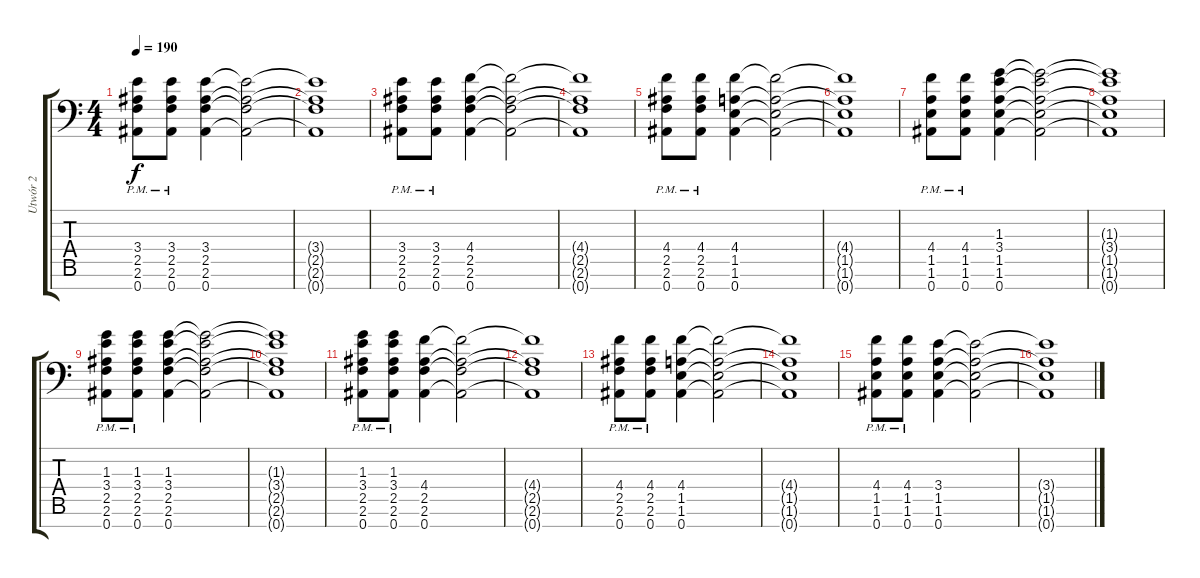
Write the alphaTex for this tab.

\track ("Utwór 2" "Utwór 2") {instrument overdrivenguitar}
\staff {score tabs}
\tuning (Eb4 Bb3 Gb3 Db3 Ab2 Eb2 Bb1) {hide}
\ts (4 4)
\tempo 190
\clef f4
\ks c
(3.4 2.5{pm} 2.6{pm} 0.7{pm}).8{dy f} (3.4 2.5{pm} 2.6{pm} 0.7{pm}).8 (3.4 2.5 2.6 0.7).4 (3.4{t} 2.5{t} 2.6{t} 0.7{t}).2 |
(3.4{t} 2.5{t} 2.6{t} 0.7{t}).1 |
(3.4 2.5{pm} 2.6{pm} 0.7{pm}).8 (3.4 2.5{pm} 2.6{pm} 0.7{pm}).8 (4.4 2.5 2.6 0.7).4 (4.4{t} 2.5{t} 2.6{t} 0.7{t}).2 |
(4.4{t} 2.5{t} 2.6{t} 0.7{t}).1 |
(4.4 2.5{pm} 2.6{pm} 0.7{pm}).8 (4.4 2.5{pm} 2.6{pm} 0.7{pm}).8 (4.4 1.5 1.6 0.7).4 (4.4{t} 1.5{t} 1.6{t} 0.7{t}).2 |
(4.4{t} 1.5{t} 1.6{t} 0.7{t}).1 |
(4.4 1.5{pm} 1.6{pm} 0.7{pm}).8 (4.4 1.5{pm} 1.6{pm} 0.7{pm}).8 (1.3 3.4 1.5 1.6 0.7).4 (1.3{t} 3.4{t} 1.5{t} 1.6{t} 0.7{t}).2 |
(1.3{t} 3.4{t} 1.5{t} 1.6{t} 0.7{t}).1 |
(1.3 3.4 2.5{pm} 2.6{pm} 0.7{pm}).8 (1.3 3.4 2.5{pm} 2.6{pm} 0.7{pm}).8 (1.3 3.4 2.5 2.6 0.7).4 (1.3{t} 3.4{t} 2.5{t} 2.6{t} 0.7{t}).2 |
(1.3{t} 3.4{t} 2.5{t} 2.6{t} 0.7{t}).1 |
(1.3 3.4 2.5{pm} 2.6{pm} 0.7{pm}).8 (1.3 3.4 2.5{pm} 2.6{pm} 0.7{pm}).8 (4.4 2.5 2.6 0.7).4 (4.4{t} 2.5{t} 2.6{t} 0.7{t}).2 |
(4.4{t} 2.5{t} 2.6{t} 0.7{t}).1 |
(4.4 2.5{pm} 2.6{pm} 0.7{pm}).8 (4.4 2.5{pm} 2.6{pm} 0.7{pm}).8 (4.4 1.5 1.6 0.7).4 (4.4{t} 1.5{t} 1.6{t} 0.7{t}).2 |
(4.4{t} 1.5{t} 1.6{t} 0.7{t}).1 |
(4.4 1.5{pm} 1.6{pm} 0.7{pm}).8 (4.4 1.5{pm} 1.6{pm} 0.7{pm}).8 (3.4 1.5 1.6 0.7).4 (3.4{t} 1.5{t} 1.6{t} 0.7{t}).2 |
(3.4{t} 1.5{t} 1.6{t} 0.7{t}).1
